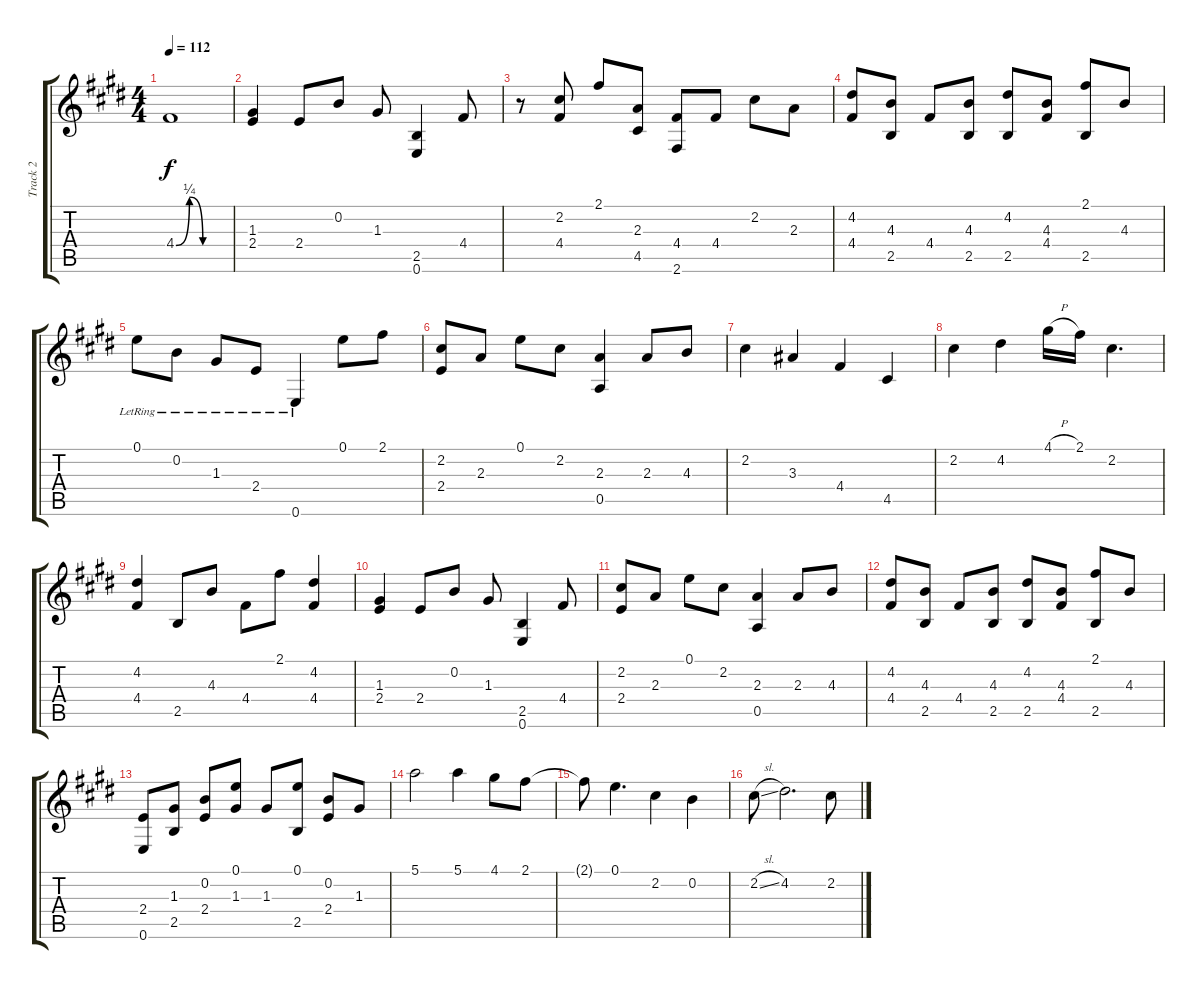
\track ("Track 2" "Track 2") {instrument acousticguitarnylon}
\staff {score tabs}
\tuning (E4 B3 G3 D3 A2 E2) {hide}
\ts (4 4)
\tempo 112
\clef g2
\ks e
4.4{be (custom 0 0 15 1 30 0 60 0)}.1{dy f} |
(1.3 2.4).4 2.4.8 0.2.8 1.3.8 (2.5 0.6).4 4.4.8 |
r.8 (2.2 4.4).8 2.1.8 (2.3 4.5).8 (4.4 2.6).8 4.4.8 2.2.8 2.3.8 |
(4.2 4.4).8 (4.3 2.5).8 4.4.8 (4.3 2.5).8 (4.2 2.5).8 (4.3 4.4).8 (2.1 2.5).8 4.3.8 |
0.1{lr}.8 0.2{lr}.8 1.3{lr}.8 2.4{lr}.8 0.6{lr}.4 0.1.8 2.1.8 |
(2.2 2.4).8 2.3.8 0.1.8 2.2.8 (2.3 0.5).4 2.3.8 4.3.8 |
2.2.4 3.3.4 4.4.4 4.5.4 |
2.2.4 4.2.4 4.1{h}.16 2.1.16 2.2.4{d} |
(4.2 4.4).4 2.5.8 4.3.8 4.4.8 2.1.8 (4.2 4.4).4 |
(1.3 2.4).4 2.4.8 0.2.8 1.3.8 (2.5 0.6).4 4.4.8 |
(2.2 2.4).8 2.3.8 0.1.8 2.2.8 (2.3 0.5).4 2.3.8 4.3.8 |
(4.2 4.4).8 (4.3 2.5).8 4.4.8 (4.3 2.5).8 (4.2 2.5).8 (4.3 4.4).8 (2.1 2.5).8 4.3.8 |
(2.4 0.6).8 (1.3 2.5).8 (0.2 2.4).8 (0.1 1.3).8 1.3.8 (0.1 2.5).8 (0.2 2.4).8 1.3.8 |
5.1.2 5.1.4 4.1.8 2.1.8 |
2.1{t}.8 0.1.4{d} 2.2.4 0.2.4 |
2.2{sl}.8 4.2.2{d} 2.2.8
